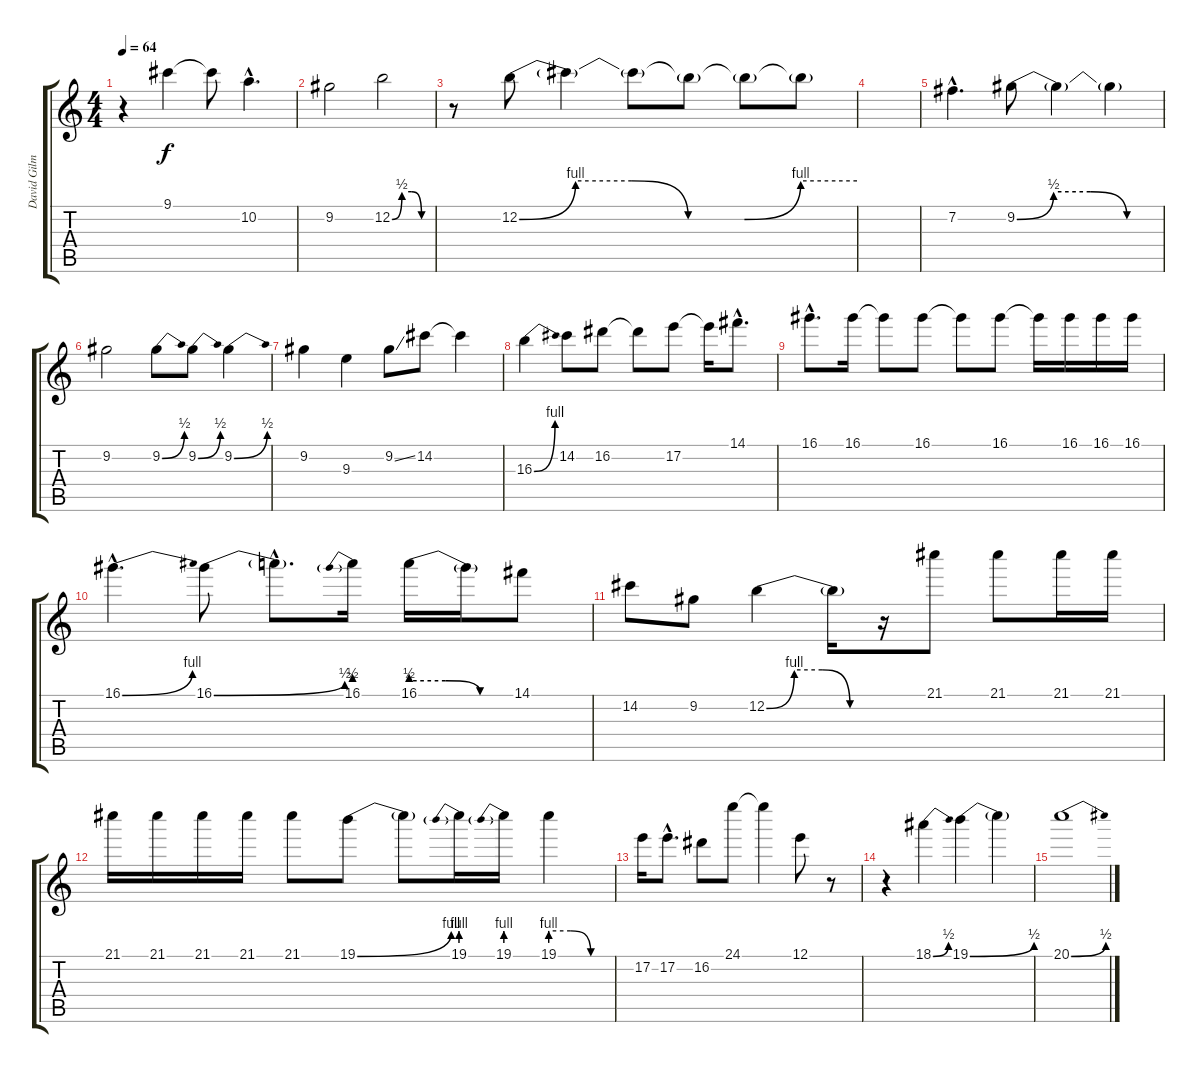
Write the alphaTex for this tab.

\track ("David Gilmour" "David Gilm") {instrument distortionguitar}
\staff {score tabs}
\tuning (E4 B3 G3 D3 A2 E2) {hide}
\ts (4 4)
\tempo 64
\clef g2
\ks c
r.4{dy f} 9.1.4 9.1{t}.8 10.2{hac}.4{d} |
9.2.2 12.2{be (custom 0 0 15 2 30 2 45 0 60 0)}.2 |
r.8 12.2{be (custom 0 0 10 4 20 4 30 0 40 0 50 4 60 4)}.8 12.2{t}.4 12.2{t}.8 12.2{t}.8 12.2{t}.8 12.2{t}.8 |
|
7.2{hac}.4{d} 9.2{be (custom 0 0 15 2 30 2 45 0 60 0)}.8 9.2{t}.4 9.2{t}.4 |
9.2.2 9.2{be (bend 0 0 60 2)}.8 9.2{be (bend 0 0 60 2)}.8 9.2{be (bend 0 0 60 2)}.4 |
9.2.4 9.3.4 9.2{ss}.8 14.2.8 14.2{t}.4 |
16.3{be (bend 0 0 60 4)}.4 14.2.8 16.2.8 16.2{t}.8 17.2.8 17.2{t}.16 14.1{hac}.8{d} |
16.1{hac}.8{d} 16.1.16 16.1{t}.8 16.1.8 16.1{t}.8 16.1.8 16.1{t}.16 16.1.16 16.1.16 16.1.16 |
16.1{be (bend 0 0 60 4) hac}.4{d} 16.1{be (bend 0 0 60 2)}.8 16.1{hac t}.8{d} 16.1{be (prebend 0 2 60 2)}.16 16.1{be (custom 0 2 20 2 40 0 60 0)}.16 16.1{t}.16 14.1.8 |
14.2.8 9.2.8 12.2{be (custom 0 0 15 4 30 4 45 0 60 0)}.4 12.2{t}.16 r.16 21.1.8 21.1.8 21.1.16 21.1.16 |
21.1.16 21.1.16 21.1.16 21.1.16 21.1.8 19.1{be (bend 0 0 60 4)}.8 19.1{t}.8 19.1{be (prebend 0 4 60 4)}.16 19.1{be (prebend 0 4 60 4)}.16 19.1{be (custom 0 4 20 4 40 0 60 0)}.4 |
17.2.16 17.2{hac}.8{d} 16.2.8 24.1.8 24.1{t}.4 12.1.8 r.8 |
r.4 18.1{be (bend 0 0 60 2)}.4 19.1{be (bend 0 0 60 2)}.4 19.1{t}.4 |
20.1{be (bend 0 0 60 2)}.1
